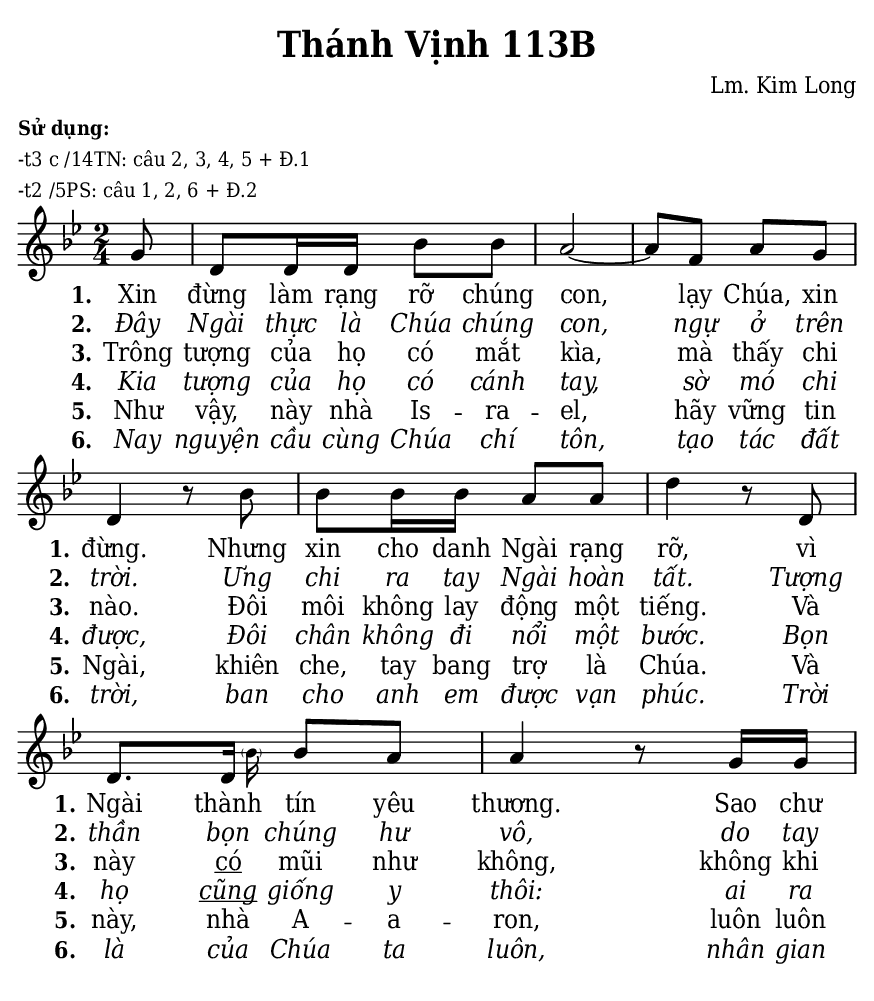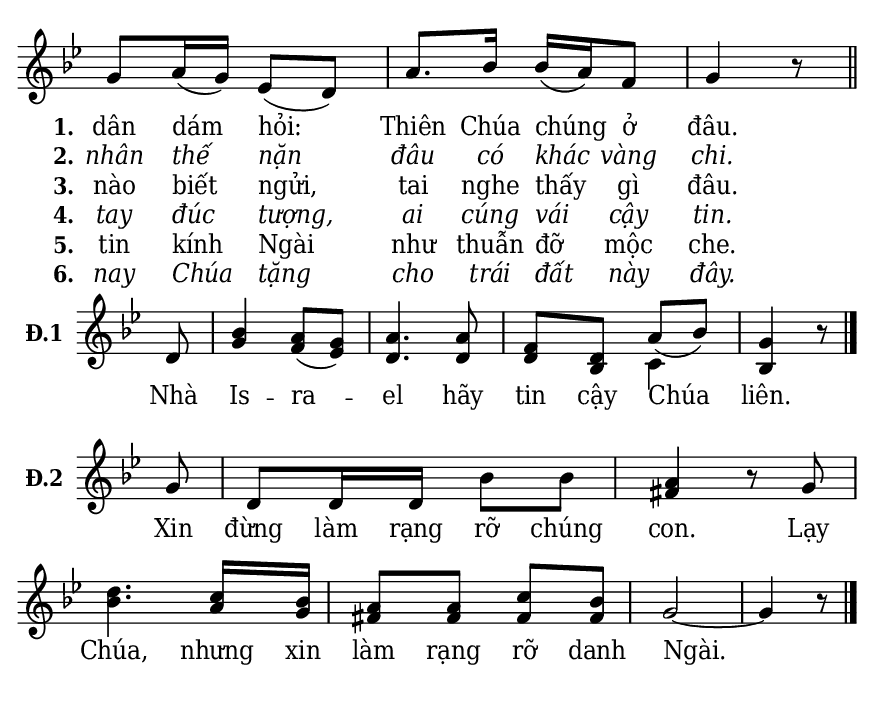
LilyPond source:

% Cài đặt chung
\version "2.22.1"
\include "english.ly"

\header {
  title = "Thánh Vịnh 113B"
  composer = "Lm. Kim Long"
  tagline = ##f
}

% mã nguồn cho những chức năng chưa hỗ trợ trong phiên bản lilypond hiện tại
% cung cấp bởi cộng đồng lilypond khi gửi email đến lilypond-user@gnu.org
% in số phiên khúc trên mỗi dòng
#(define (add-grob-definition grob-name grob-entry)
     (set! all-grob-descriptions
           (cons ((@@ (lily) completize-grob-entry)
                  (cons grob-name grob-entry))
                 all-grob-descriptions)))

#(add-grob-definition
    'StanzaNumberSpanner
    `((direction . ,LEFT)
      (font-series . bold)
      (padding . 1.0)
      (side-axis . ,X)
      (stencil . ,ly:text-interface::print)
      (X-offset . ,ly:side-position-interface::x-aligned-side)
      (Y-extent . ,grob::always-Y-extent-from-stencil)
      (meta . ((class . Spanner)
               (interfaces . (font-interface
                              side-position-interface
                              stanza-number-interface
                              text-interface))))))

\layout {
    \context {
      \Global
      \grobdescriptions #all-grob-descriptions
    }
    \context {
      \Score
      \remove Stanza_number_align_engraver
      \consists
        #(lambda (context)
           (let ((texts '())
                 (syllables '()))
             (make-engraver
              (acknowledgers
               ((stanza-number-interface engraver grob source-engraver)
                  (set! texts (cons grob texts)))
               ((lyric-syllable-interface engraver grob source-engraver)
                  (set! syllables (cons grob syllables))))
              ((stop-translation-timestep engraver)
                 (for-each
                  (lambda (text)
                    (for-each
                     (lambda (syllable)
                       (ly:pointer-group-interface::add-grob
                        text
                        'side-support-elements
                        syllable))
                     syllables))
                  texts)
                 (set! syllables '())))))
    }
    \context {
      \Lyrics
      \remove Stanza_number_engraver
      \consists
        #(lambda (context)
           (let ((text #f)
                 (last-stanza #f))
             (make-engraver
              ((process-music engraver)
                 (let ((stanza (ly:context-property context 'stanza #f)))
                   (if (and stanza (not (equal? stanza last-stanza)))
                       (let ((column (ly:context-property context
'currentCommandColumn)))
                         (set! last-stanza stanza)
                         (if text
                             (ly:spanner-set-bound! text RIGHT column))
                         (set! text (ly:engraver-make-grob engraver
'StanzaNumberSpanner '()))
                         (ly:grob-set-property! text 'text stanza)
                         (ly:spanner-set-bound! text LEFT column)))))
              ((finalize engraver)
                 (if text
                     (let ((column (ly:context-property context
'currentCommandColumn)))
                       (ly:spanner-set-bound! text RIGHT column)))))))
      \override StanzaNumberSpanner.horizon-padding = 10000
    }
}

stanzaReminderOff =
  \temporary \override StanzaNumberSpanner.after-line-breaking =
     #(lambda (grob)
        ;; Can be replaced with (not (first-broken-spanner? grob)) in 2.23.
        (if (let ((siblings (ly:spanner-broken-into (ly:grob-original grob))))
              (and (pair? siblings)
                   (not (eq? grob (car siblings)))))
            (ly:grob-suicide! grob)))

stanzaReminderOn = \undo \stanzaReminderOff
% kết thúc mã nguồn

% Nhạc
nhacPhanMot = \relative c'' {
  \key bf \major
  \time 2/4
  \partial 8 g8 |
  d8 d16 d bf'8 bf |
  a2 ~ |
  a8 f a g |
  d4 r8 bf' |
  bf bf16 bf a8 a |
  d4 r8 d, |
  d8.
  <<
    {
      \voiceOne
      d16
    }
    \new Voice = "splitpart" {
      \voiceTwo
      \once \override NoteColumn.force-hshift = #2.5
      \tweak font-size #-2
      \parenthesize
      bf'16
    }
  >>
  \oneVoice
  bf8 a |
  a4 r8 g16 g |
  g8 a16 (g) ef8 (d) |
  a'8. bf16 bf (a) f8 |
  g4 r8 \bar "||"
}

nhacPhanHai = \relative c' {
  \key bf \major
  \time 2/4
  \partial 8
  d8
  <<
    {
      bf'4 a8 (g) |
      a4. a8 |
      f d
    }
    {
      g4 f8 (ef) |
      d4. d8 |
      d bf
    }
  >>
  <<
    {
      \voiceOne
      a'8 _(bf)
    }

    \new Voice = "splitpart" {
      \voiceTwo
      c,4
    }
  >>
  \oneVoice
  <g' bf,>4 r8 \bar "|."
}

nhacPhanBa = \relative c'' {
  \key bf \major
  \time 2/4
  \partial 8
  g8 |
  d d16 d bf'8 bf |
  <a fs>4 r8 g
  <<
    {
      d'4. c16 bf |
      a8 a c bf
    }
    {
      bf4. a16 g |
      fs8 fs fs fs
    }
  >>
  g2 ~ |
  g4 r8 \bar "|."
}

% Lời
loiPhanMot = \lyricmode {
  <<
    {
      \set stanza = "1."
      Xin đừng làm rạng rỡ chúng con, lạy Chúa, xin đừng.
      Nhưng xin cho danh Ngài rạng rỡ,
      vì Ngài thành tín yêu thương.
      Sao chư dân dám hỏi: Thiên Chúa chúng ở đâu.
    }
    \new Lyrics {
	    \set associatedVoice = "beSop"
	    \set stanza = "2."
      \override Lyrics.LyricText.font-shape = #'italic
      Đây Ngài thực là Chúa chúng con,
      ngự ở trên trời.
      Ưng chi ra tay Ngài hoàn tất.
      Tượng thần bọn chúng hư vô,
      do tay nhân thế nặn đâu có khác vàng chi.
    }
    \new Lyrics {
	    \set associatedVoice = "beSop"
	    \set stanza = "3."
      Trông tượng của họ có mắt kìa,
      mà thấy chi nào.
      Đôi môi không lay động một tiếng.
      Và này \markup { \underline "có" } mũi như không,
      không khi nào biết ngửi,
      tai nghe thấy gì đâu.
    }
    \new Lyrics {
	    \set associatedVoice = "beSop"
	    \set stanza = "4."
      \override Lyrics.LyricText.font-shape = #'italic
      Kia tượng của họ có cánh tay,
      sờ mó chi được,
      Đôi chân không đi nổi một bước.
      Bọn họ \markup { \underline "cũng" } giống y thôi:
      ai ra tay đúc tượng, ai cúng vái cậy tin.
    }
    \new Lyrics {
	    \set associatedVoice = "beSop"
	    \set stanza = "5."
      Như vậy, này nhà Is -- ra -- el, hãy vững tin Ngài,
      khiên che, tay bang trợ là Chúa.
      Và này, nhà A -- a -- ron, luôn luôn tin kính Ngài
      như thuẫn đỡ mộc che.
    }
    \new Lyrics {
	    \set associatedVoice = "beSop"
	    \set stanza = "6."
      \override Lyrics.LyricText.font-shape = #'italic
      Nay nguyện cầu cùng Chúa chí tôn,
      tạo tác đất trời, ban cho anh em được vạn phúc.
      Trời là của Chúa ta luôn,
      nhân gian nay Chúa tặng cho trái đất này đây.
    }
  >>
}

loiPhanHai = \lyricmode {
  Nhà Is -- ra -- el hãy tin cậy Chúa liên.
}

loiPhanBa = \lyricmode {
  Xin đừng làm rạng rỡ chúng con.
  Lạy Chúa, nhưng xin làm rạng rỡ danh Ngài.
}

% Dàn trang
\paper {
  #(set-paper-size "a5")
  top-margin = 3\mm
  bottom-margin = 3\mm
  left-margin = 3\mm
  right-margin = 3\mm
  indent = #0
  #(define fonts
	 (make-pango-font-tree "Deja Vu Serif Condensed"
	 		       "Deja Vu Serif Condensed"
			       "Deja Vu Serif Condensed"
			       (/ 20 20)))
  print-page-number = ##f
  ragged-bottom = ##t
  page-count = 2
}

\markup {
  \vspace #1
  %\fill-line {
    \column {
      \left-align {
        \line { \bold \small "Sử dụng:" }
        \line { \small "-t3 c /14TN: câu 2, 3, 4, 5 + Đ.1" }
        \line { \small "-t2 /5PS: câu 1, 2, 6 + Đ.2" }
      }
    }
  %}
}

\score {
  <<
    \new Staff <<
        \clef treble
        \new Voice = beSop {
          \nhacPhanMot
        }
      \new Lyrics \lyricsto beSop \loiPhanMot
    >>
  >>
  \layout {
    \override Lyrics.LyricSpace.minimum-distance = #1
    \override Score.BarNumber.break-visibility = ##(#f #f #f)
    \override Score.SpacingSpanner.uniform-stretching = ##t
    ragged-last = ##f
  }
}

\score {
  <<
    \new Staff \with {
      \remove "Time_signature_engraver"
      instrumentName = \markup { \bold "Đ.1" }} <<
        \clef treble
        \new Voice = beSop {
          \nhacPhanHai
        }
      \new Lyrics \lyricsto beSop \loiPhanHai
    >>
  >>
  \layout {
    indent = 10
    \override Lyrics.LyricSpace.minimum-distance = #3
    \override Score.BarNumber.break-visibility = ##(#f #f #f)
    \override Score.SpacingSpanner.uniform-stretching = ##t
    \override LyricHyphen.minimum-distance = #2.0
    ragged-last = ##f
  }
}

\score {
  <<
    \new Staff \with {
      \remove "Time_signature_engraver"
      instrumentName = \markup { \bold "Đ.2" }} <<
        \clef treble
        \new Voice = beSop {
          \nhacPhanBa
        }
      \new Lyrics \lyricsto beSop \loiPhanBa
    >>
  >>
  \layout {
    indent = 10
    \override Lyrics.LyricSpace.minimum-distance = #3
    \override Score.BarNumber.break-visibility = ##(#f #f #f)
    \override Score.SpacingSpanner.uniform-stretching = ##t
    \override LyricHyphen.minimum-distance = #2.0
    ragged-last = ##f
  }
}
